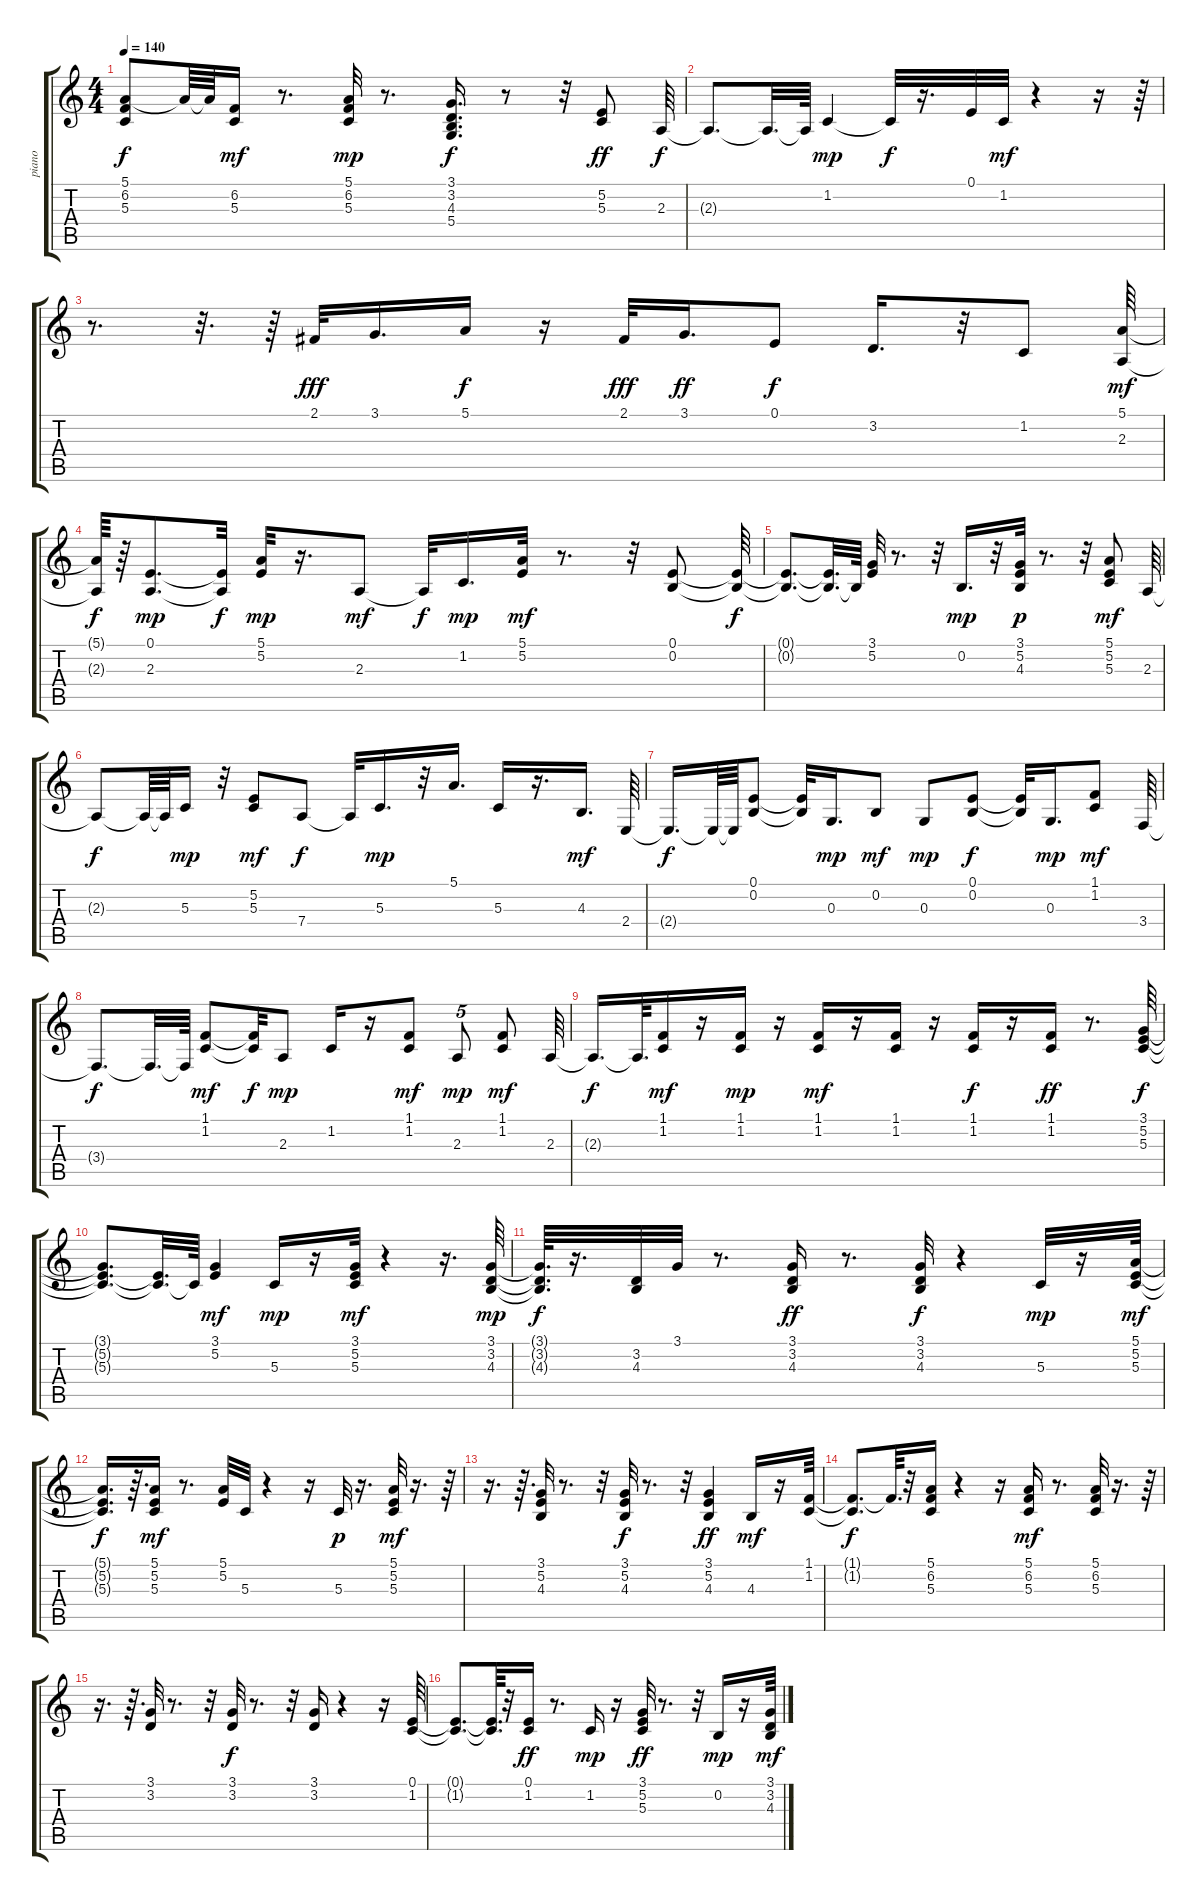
\track ("piano" "piano") {instrument acousticgrandpiano}
\staff {score tabs}
\tuning (E4 B3 G3 D3 A2 E2) {hide}
\ts (4 4)
\tempo 140
\clef g2
\ks c
(5.1{t} 6.2{t} 5.3{t}).8{dy f} 5.1{t}.64 5.1{t}.64 (6.2 5.3).16{dy mf} r.8{d} (5.1 6.2 5.3).32{dy mp} r.8{d} (3.1 3.2 4.3 5.4).16{d dy f} r.8 r.32 (5.2 5.3).8{dy ff} 2.3.64{dy f} |
2.3{t}.8{d} 2.3{t}.32{d} 2.3{t}.64 1.2.4{dy mp} 1.2{t}.32{dy f} r.16{d} 0.1.32 1.2.32{dy mf} r.4 r.16 r.64 |
r.8{d} r.32{d} r.64 2.1.32{dy fff} 3.1.16{d} 5.1.16{dy f} r.16 2.1.32{dy fff} 3.1.16{d dy ff} 0.1.8{dy f} 3.2.16{d} r.32 1.2.8 (5.1 2.3).64{dy mf} |
(5.1{t} 2.3{t}).64{dy f} r.64 (0.1 2.3).8{d dy mp} (0.1{t} 2.3{t}).32{dy f} (5.1 5.2).32{dy mp} r.16{d} 2.3.8{dy mf} 2.3{t}.32{dy f} 1.2.16{d dy mp} (5.1 5.2).32{dy mf} r.8{d} r.32 (0.1 0.2).8 (0.1{t} 0.2{t}).64{dy f} |
(0.1{t} 0.2{t}).8{d} (0.1{t} 0.2{t}).32{d} 0.2{t}.64 (3.1 5.2).32 r.8{d} r.32 0.2.16{d dy mp} r.32 (3.1 5.2 4.3).32{dy p} r.8{d} r.32 (5.1 5.2 5.3).8{dy mf} 2.3.64 |
2.3{t}.8{dy f} 2.3{t}.64 2.3{t}.64 5.3.16{dy mp} r.32 (5.2 5.3).8{dy mf} 7.4.8{dy f} 7.4{t}.32 5.3.16{d dy mp} r.32 5.1.16{d} 5.3.16 r.16{d} 4.3.16{d dy mf} 2.4.64 |
2.4{t}.16{d dy f} 2.4{t}.64 2.4{t}.64 (0.1 0.2).8 (0.1{t} 0.2{t}).32 0.3.16{d dy mp} 0.2.8{dy mf} 0.3.8{dy mp} (0.1 0.2).8{dy f} (0.1{t} 0.2{t}).32 0.3.16{d dy mp} (1.1 1.2).8{dy mf} 3.4.64 |
3.4{t}.8{d dy f} 3.4{t}.32{d} 3.4{t}.64 (1.1 1.2).8{dy mf} (1.1{t} 1.2{t}).32{dy f} 2.3.8{dy mp} 1.2.16 r.16 (1.1 1.2).8{dy mf} 2.3.8{tu (5 4) dy mp} (1.1 1.2).8{dy mf} 2.3.64 |
2.3{t}.16{d dy f} 2.3{t}.64{d} (1.1 1.2).16{dy mf} r.16 (1.1 1.2).16{dy mp} r.16 (1.1 1.2).16{dy mf} r.16 (1.1 1.2).16 r.16 (1.1 1.2).16{dy f} r.16 (1.1 1.2).16{dy ff} r.8{d} (3.1 5.2 5.3).64{dy f} |
(3.1{t} 5.2{t} 5.3{t}).8{d} (5.2{t} 5.3{t}).32{d} 5.3{t}.64 (3.1 5.2).4{dy mf} 5.3.16{dy mp} r.16 (3.1 5.2 5.3).32{dy mf} r.4 r.16{d} (3.1 3.2 4.3).64{dy mp} |
(3.1{t} 3.2{t} 4.3{t}).64{d dy f} r.16{d} (3.2 4.3).32 3.1.32 r.8{d} (3.1 3.2 4.3).16{dy ff} r.8{d} (3.1 3.2 4.3).32{dy f} r.4 5.3.32{dy mp} r.16 (5.1 5.2 5.3).64{dy mf} |
(5.1{t} 5.2{t} 5.3{t}).16{d dy f} r.64{d} (5.1 5.2 5.3).16{dy mf} r.8{d} (5.1 5.2).32 5.3.32 r.4 r.16 5.3.32{dy p} r.16{d} (5.1 5.2 5.3).32{dy mf} r.16{d} r.64 |
r.16{d} r.64{d} (3.1 5.2 4.3).32 r.8{d} r.32 (3.1 5.2 4.3).32{dy f} r.8{d} r.32 (3.1 5.2 4.3).4{dy ff} 4.3.16{dy mf} r.16 (1.1 1.2).64 |
(1.1{t} 1.2{t}).8{d dy f} 1.1{t}.64{d} r.32 (5.1 6.2 5.3).16 r.4 r.16 (5.1 6.2 5.3).16{dy mf} r.8{d} (5.1 6.2 5.3).32 r.16{d} r.64 |
r.16{d} r.64{d} (3.1 3.2).32 r.8{d} r.32 (3.1 3.2).32{dy f} r.8{d} r.32 (3.1 3.2).16 r.4 r.16 (0.1 1.2).64 |
(0.1{t} 1.2{t}).8{d} (0.1{t} 1.2{t}).64{d} r.32 (0.1 1.2).16{dy ff} r.8{d} 1.2.16{dy mp} r.16 (3.1 5.2 5.3).32{dy ff} r.8{d} r.32 0.2.16{dy mp} r.16 (3.1 3.2 4.3).64{dy mf}
